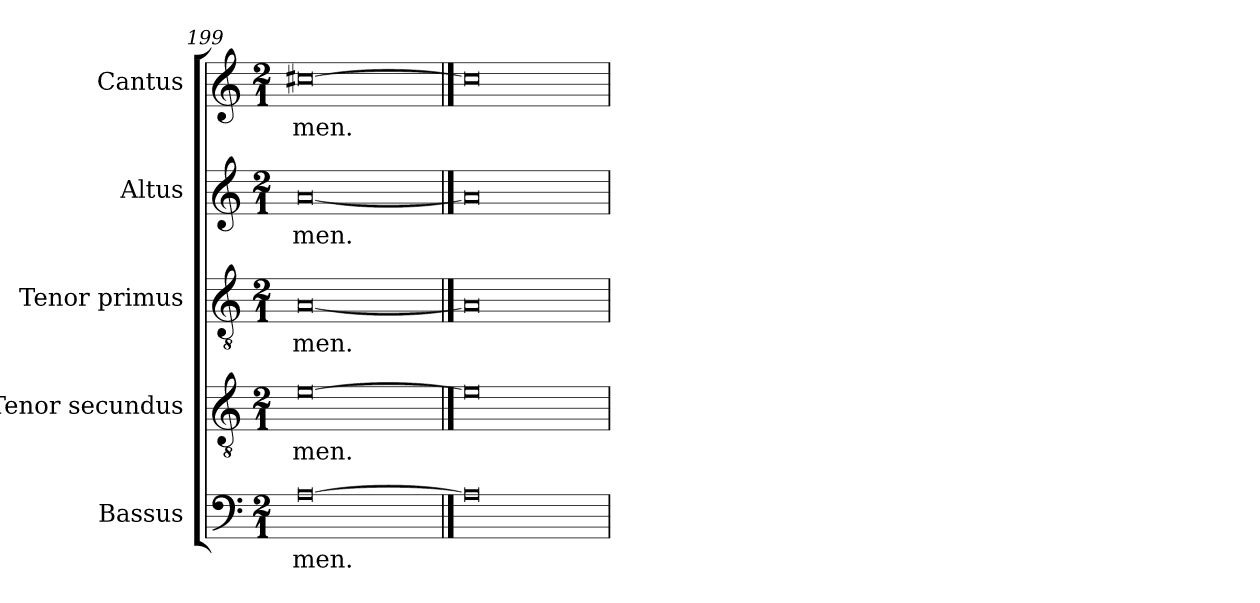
**kern	**text	**kern	**text	**kern	**text	**kern	**text	**kern	**text
*part5	*part5	*part4	*part4	*part3	*part3	*part2	*part2	*part1	*part1
*staff5	*staff5	*staff4	*staff4	*staff3	*staff3	*staff2	*staff2	*staff1	*staff1
*I"Bassus	*	*I"Tenor secundus	*	*I"Tenor primus	*	*I"Altus	*	*I"Cantus	*
*clefF4	*	*clefGv2	*	*clefGv2	*	*clefG2	*	*clefG2	*
*k[]	*	*k[]	*	*k[]	*	*k[]	*	*k[]	*
*M2/1	*	*M2/1	*	*M2/1	*	*M2/1	*	*M2/1	*
=199	=199	=199	=199	=199	=199	=199	=199	=199	=199
[0A\	-men.	[0e\	-men.	[0A/	-men.	[0a/	-men.	[0cc#X\	-men.
==200	==200	==200	==200	==200	==200	==200	==200	==200	==200
0A\]	.	0e\]	.	0A/]	.	0a/]	.	0cc#\]	.
=	=	=	=	=	=	=	=	=	=
*-	*-	*-	*-	*-	*-	*-	*-	*-	*-
